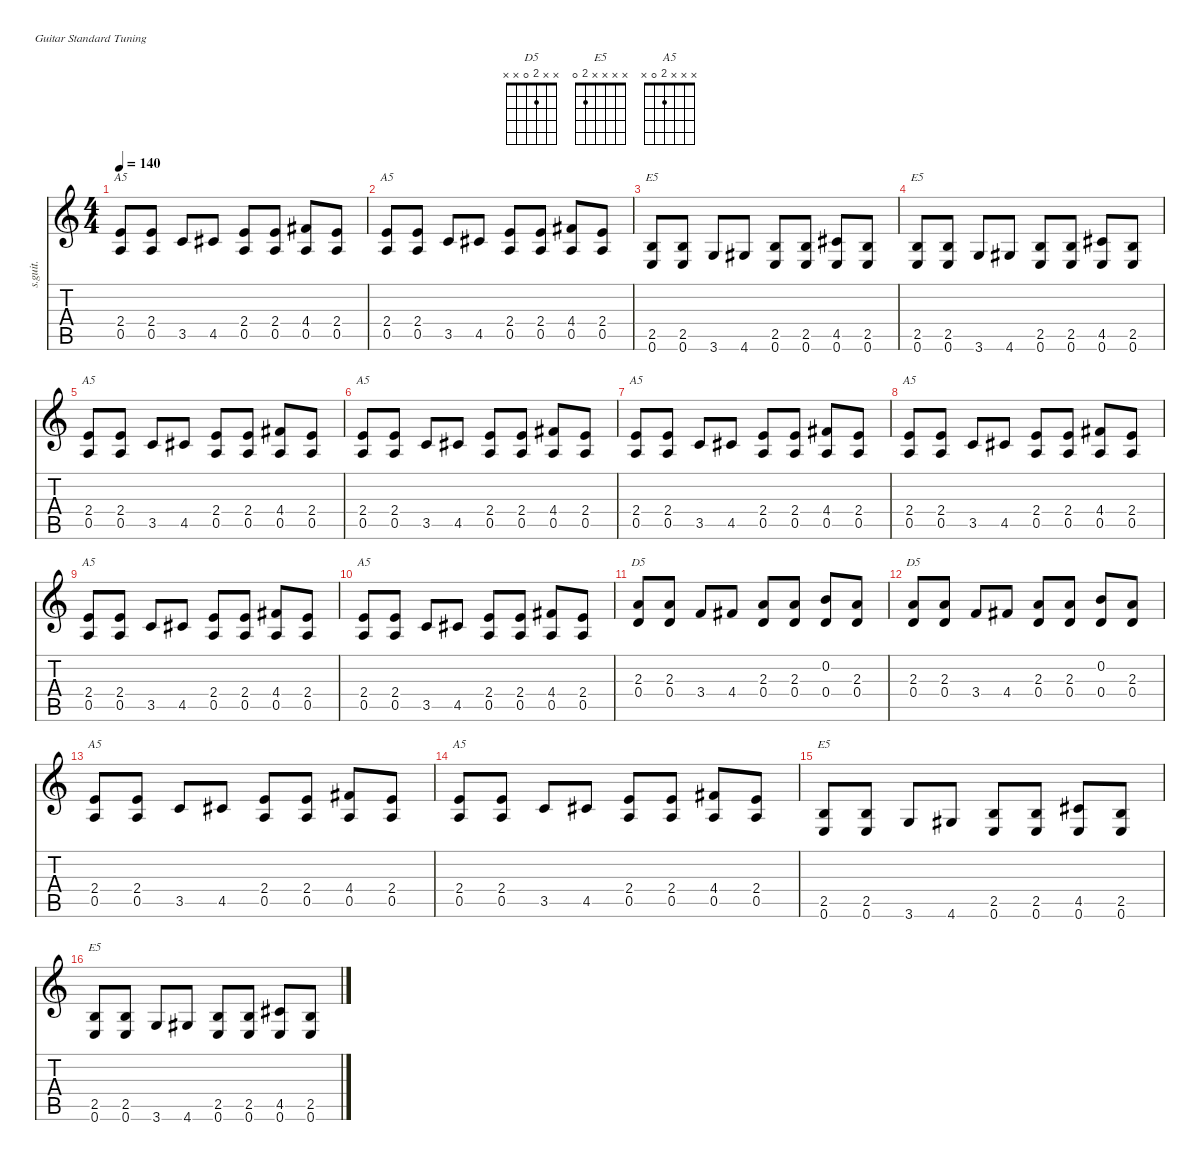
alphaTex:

\defaultSystemsLayout 4
\hideDynamics
\bracketExtendMode nobrackets
\otherSystemsTrackNameOrientation horizontal
\track ("Acoustic Guitar" "s.guit.") {instrument acousticguitarsteel}
\staff {score tabs}
\tuning (E4 B3 G3 D3 A2 E2)
\chord ("D5" x x 2 0 x x) {showfingering false}
\chord ("E5" x x x x 2 0) {showfingering false}
\chord ("A5" x x x 2 0 x) {showfingering false}
\ts (4 4)
\tempo 140
\clef g2
\ks c
(2.4 0.5).8{ch "A5" dy f beam Up} (2.4 0.5).8{beam Up} 3.5.8{beam Up} 4.5{acc #}.8{beam Up} (2.4 0.5).8{beam Up} (2.4 0.5).8{beam Up} (4.4{acc #} 0.5).8{beam Up} (2.4 0.5).8{beam Up} |
(2.4 0.5).8{ch "A5" beam Up} (2.4 0.5).8{beam Up} 3.5.8{beam Up} 4.5{acc #}.8{beam Up} (2.4 0.5).8{beam Up} (2.4 0.5).8{beam Up} (4.4{acc #} 0.5).8{beam Up} (2.4 0.5).8{beam Up} |
(2.5 0.6).8{ch "E5" beam Up} (2.5 0.6).8{beam Up} 3.6.8{beam Up} 4.6{acc #}.8{beam Up} (2.5 0.6).8{beam Up} (2.5 0.6).8{beam Up} (4.5{acc #} 0.6).8{beam Up} (2.5 0.6).8{beam Up} |
(2.5 0.6).8{ch "E5" beam Up} (2.5 0.6).8{beam Up} 3.6.8{beam Up} 4.6{acc #}.8{beam Up} (2.5 0.6).8{beam Up} (2.5 0.6).8{beam Up} (4.5{acc #} 0.6).8{beam Up} (2.5 0.6).8{beam Up} |
(2.4 0.5).8{ch "A5" beam Up} (2.4 0.5).8{beam Up} 3.5.8{beam Up} 4.5{acc #}.8{beam Up} (2.4 0.5).8{beam Up} (2.4 0.5).8{beam Up} (4.4{acc #} 0.5).8{beam Up} (2.4 0.5).8{beam Up} |
(2.4 0.5).8{ch "A5" beam Up} (2.4 0.5).8{beam Up} 3.5.8{beam Up} 4.5{acc #}.8{beam Up} (2.4 0.5).8{beam Up} (2.4 0.5).8{beam Up} (4.4{acc #} 0.5).8{beam Up} (2.4 0.5).8{beam Up} |
(2.4 0.5).8{ch "A5" beam Up} (2.4 0.5).8{beam Up} 3.5.8{beam Up} 4.5{acc #}.8{beam Up} (2.4 0.5).8{beam Up} (2.4 0.5).8{beam Up} (4.4{acc #} 0.5).8{beam Up} (2.4 0.5).8{beam Up} |
(2.4 0.5).8{ch "A5" beam Up} (2.4 0.5).8{beam Up} 3.5.8{beam Up} 4.5{acc #}.8{beam Up} (2.4 0.5).8{beam Up} (2.4 0.5).8{beam Up} (4.4{acc #} 0.5).8{beam Up} (2.4 0.5).8{beam Up} |
(2.4 0.5).8{ch "A5" beam Up} (2.4 0.5).8{beam Up} 3.5.8{beam Up} 4.5{acc #}.8{beam Up} (2.4 0.5).8{beam Up} (2.4 0.5).8{beam Up} (4.4{acc #} 0.5).8{beam Up} (2.4 0.5).8{beam Up} |
(2.4 0.5).8{ch "A5" beam Up} (2.4 0.5).8{beam Up} 3.5.8{beam Up} 4.5{acc #}.8{beam Up} (2.4 0.5).8{beam Up} (2.4 0.5).8{beam Up} (4.4{acc #} 0.5).8{beam Up} (2.4 0.5).8{beam Up} |
(2.3 0.4).8{ch "D5" beam Up} (2.3 0.4).8{beam Up} 3.4.8{beam Up} 4.4{acc #}.8{beam Up} (2.3 0.4).8{beam Up} (2.3 0.4).8{beam Up} (0.2 0.4).8{beam Up} (2.3 0.4).8{beam Up} |
(2.3 0.4).8{ch "D5" beam Up} (2.3 0.4).8{beam Up} 3.4.8{beam Up} 4.4{acc #}.8{beam Up} (2.3 0.4).8{beam Up} (2.3 0.4).8{beam Up} (0.2 0.4).8{beam Up} (2.3 0.4).8{beam Up} |
(2.4 0.5).8{ch "A5" beam Up} (2.4 0.5).8{beam Up} 3.5.8{beam Up} 4.5{acc #}.8{beam Up} (2.4 0.5).8{beam Up} (2.4 0.5).8{beam Up} (4.4{acc #} 0.5).8{beam Up} (2.4 0.5).8{beam Up} |
(2.4 0.5).8{ch "A5" beam Up} (2.4 0.5).8{beam Up} 3.5.8{beam Up} 4.5{acc #}.8{beam Up} (2.4 0.5).8{beam Up} (2.4 0.5).8{beam Up} (4.4{acc #} 0.5).8{beam Up} (2.4 0.5).8{beam Up} |
(2.5 0.6).8{ch "E5" beam Up} (2.5 0.6).8{beam Up} 3.6.8{beam Up} 4.6{acc #}.8{beam Up} (2.5 0.6).8{beam Up} (2.5 0.6).8{beam Up} (4.5{acc #} 0.6).8{beam Up} (2.5 0.6).8{beam Up} |
(2.5 0.6).8{ch "E5" beam Up} (2.5 0.6).8{beam Up} 3.6.8{beam Up} 4.6{acc #}.8{beam Up} (2.5 0.6).8{beam Up} (2.5 0.6).8{beam Up} (4.5{acc #} 0.6).8{beam Up} (2.5 0.6).8{beam Up}
